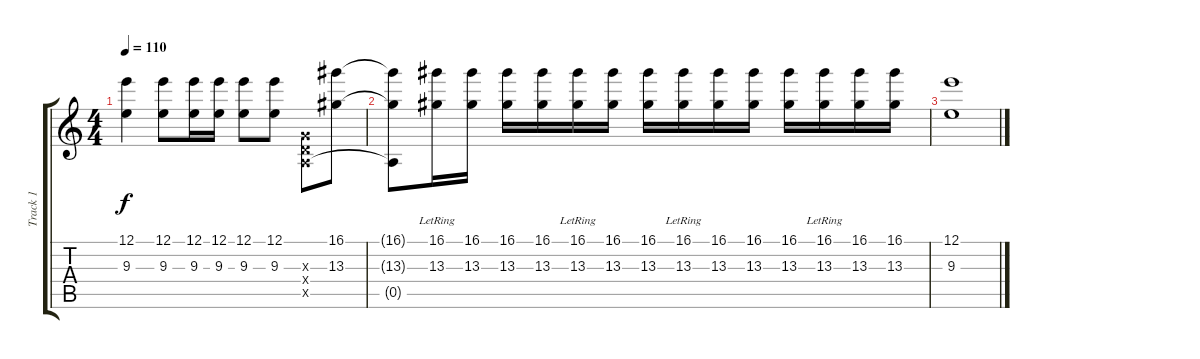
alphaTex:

\track ("Track 1" "Track 1") {instrument electricguitarclean}
\staff {score tabs}
\tuning (E4 B3 G3 D3 A2 E2) {hide}
\ts (4 4)
\tempo 110
\clef g2
\ks c
(12.1 9.3).4{dy f} (12.1 9.3).8 (12.1 9.3).16 (12.1 9.3).16 (12.1 9.3).8 (12.1 9.3).8 (0.3{x} 0.4{x} 0.5{x}).8 (16.1 13.3).8 |
(16.1{t} 13.3{t} 0.5{t}).8 (16.1 13.3{lr}).16 (16.1 13.3).16 (16.1 13.3).16 (16.1 13.3).16 (16.1 13.3{lr}).16 (16.1 13.3).16 (16.1 13.3).16 (16.1 13.3{lr}).16 (16.1 13.3).16 (16.1 13.3).16 (16.1 13.3).16 (16.1 13.3{lr}).16 (16.1 13.3).16 (16.1 13.3).16 |
(12.1 9.3).1
